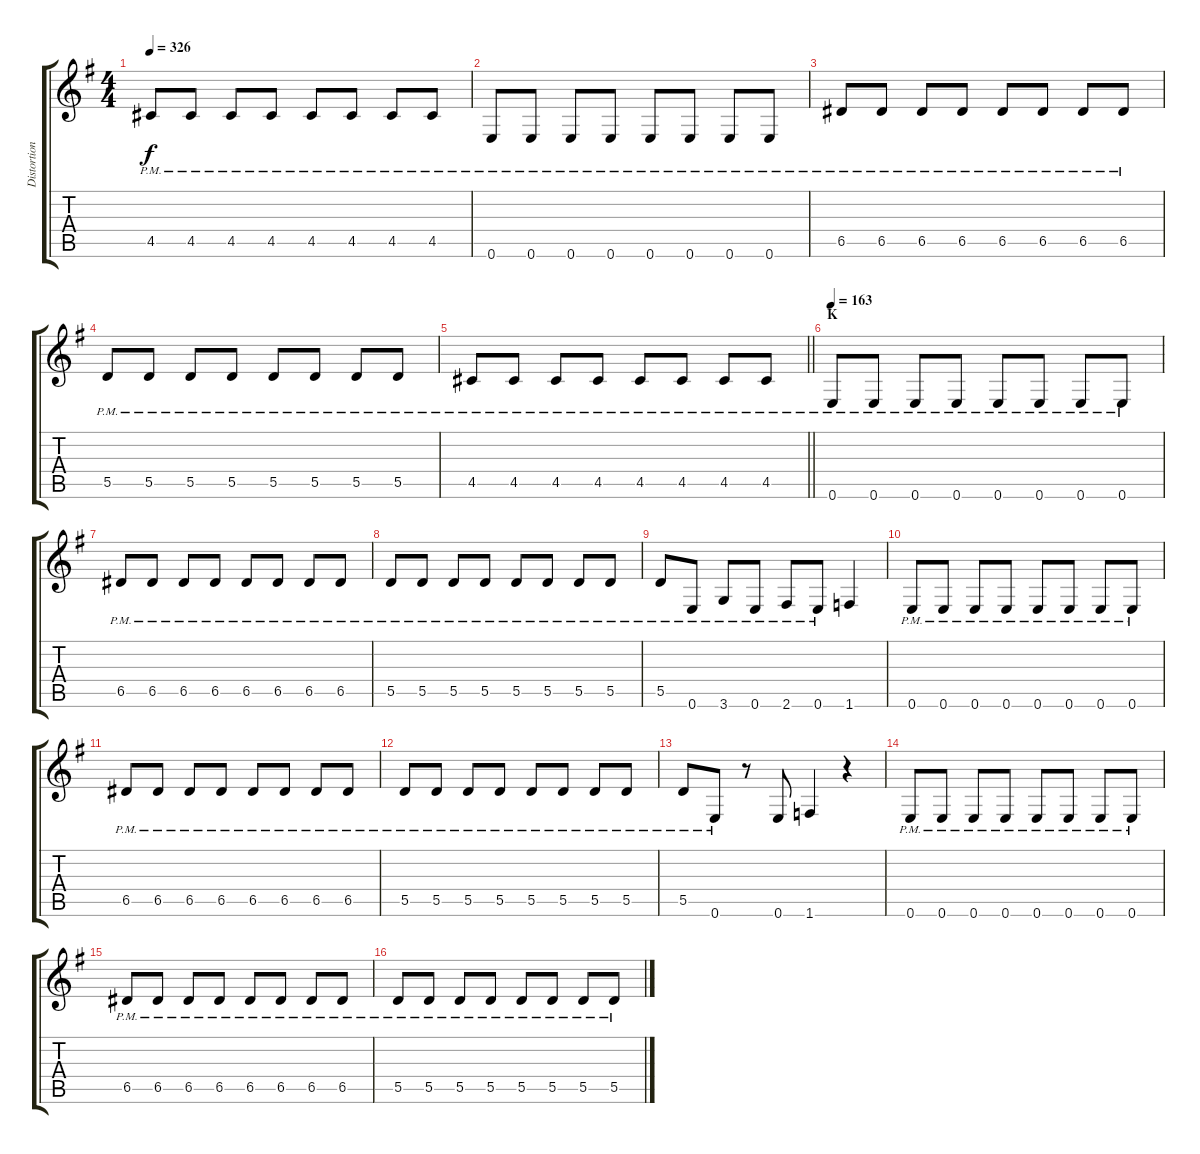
\track ("Distortion 3" "Distortion") {instrument distortionguitar}
\staff {score tabs}
\tuning (E4 B3 G3 D3 A2 E2) {hide}
\ts (4 4)
\tempo 326
\clef g2
\ks g
4.5{pm}.8{dy f} 4.5{pm}.8 4.5{pm}.8 4.5{pm}.8 4.5{pm}.8 4.5{pm}.8 4.5{pm}.8 4.5{pm}.8 |
0.6{pm}.8 0.6{pm}.8 0.6{pm}.8 0.6{pm}.8 0.6{pm}.8 0.6{pm}.8 0.6{pm}.8 0.6{pm}.8 |
6.5{pm}.8 6.5{pm}.8 6.5{pm}.8 6.5{pm}.8 6.5{pm}.8 6.5{pm}.8 6.5{pm}.8 6.5{pm}.8 |
5.5{pm}.8 5.5{pm}.8 5.5{pm}.8 5.5{pm}.8 5.5{pm}.8 5.5{pm}.8 5.5{pm}.8 5.5{pm}.8 |
\barLineRight lightlight
4.5{pm}.8 4.5{pm}.8 4.5{pm}.8 4.5{pm}.8 4.5{pm}.8 4.5{pm}.8 4.5{pm}.8 4.5{pm}.8 |
\section ("" "K")
\tempo 163
0.6{pm}.8 0.6{pm}.8 0.6{pm}.8 0.6{pm}.8 0.6{pm}.8 0.6{pm}.8 0.6{pm}.8 0.6{pm}.8 |
6.5{pm}.8 6.5{pm}.8 6.5{pm}.8 6.5{pm}.8 6.5{pm}.8 6.5{pm}.8 6.5{pm}.8 6.5{pm}.8 |
5.5{pm}.8 5.5{pm}.8 5.5{pm}.8 5.5{pm}.8 5.5{pm}.8 5.5{pm}.8 5.5{pm}.8 5.5{pm}.8 |
5.5{pm}.8 0.6{pm}.8 3.6{pm}.8 0.6{pm}.8 2.6{pm}.8 0.6{pm}.8 1.6.4 |
0.6{pm}.8 0.6{pm}.8 0.6{pm}.8 0.6{pm}.8 0.6{pm}.8 0.6{pm}.8 0.6{pm}.8 0.6{pm}.8 |
6.5{pm}.8 6.5{pm}.8 6.5{pm}.8 6.5{pm}.8 6.5{pm}.8 6.5{pm}.8 6.5{pm}.8 6.5{pm}.8 |
5.5{pm}.8 5.5{pm}.8 5.5{pm}.8 5.5{pm}.8 5.5{pm}.8 5.5{pm}.8 5.5{pm}.8 5.5{pm}.8 |
5.5{pm}.8 0.6{pm}.8 r.8 0.6.8 1.6.4 r.4 |
0.6{pm}.8 0.6{pm}.8 0.6{pm}.8 0.6{pm}.8 0.6{pm}.8 0.6{pm}.8 0.6{pm}.8 0.6{pm}.8 |
6.5{pm}.8 6.5{pm}.8 6.5{pm}.8 6.5{pm}.8 6.5{pm}.8 6.5{pm}.8 6.5{pm}.8 6.5{pm}.8 |
5.5{pm}.8 5.5{pm}.8 5.5{pm}.8 5.5{pm}.8 5.5{pm}.8 5.5{pm}.8 5.5{pm}.8 5.5{pm}.8
